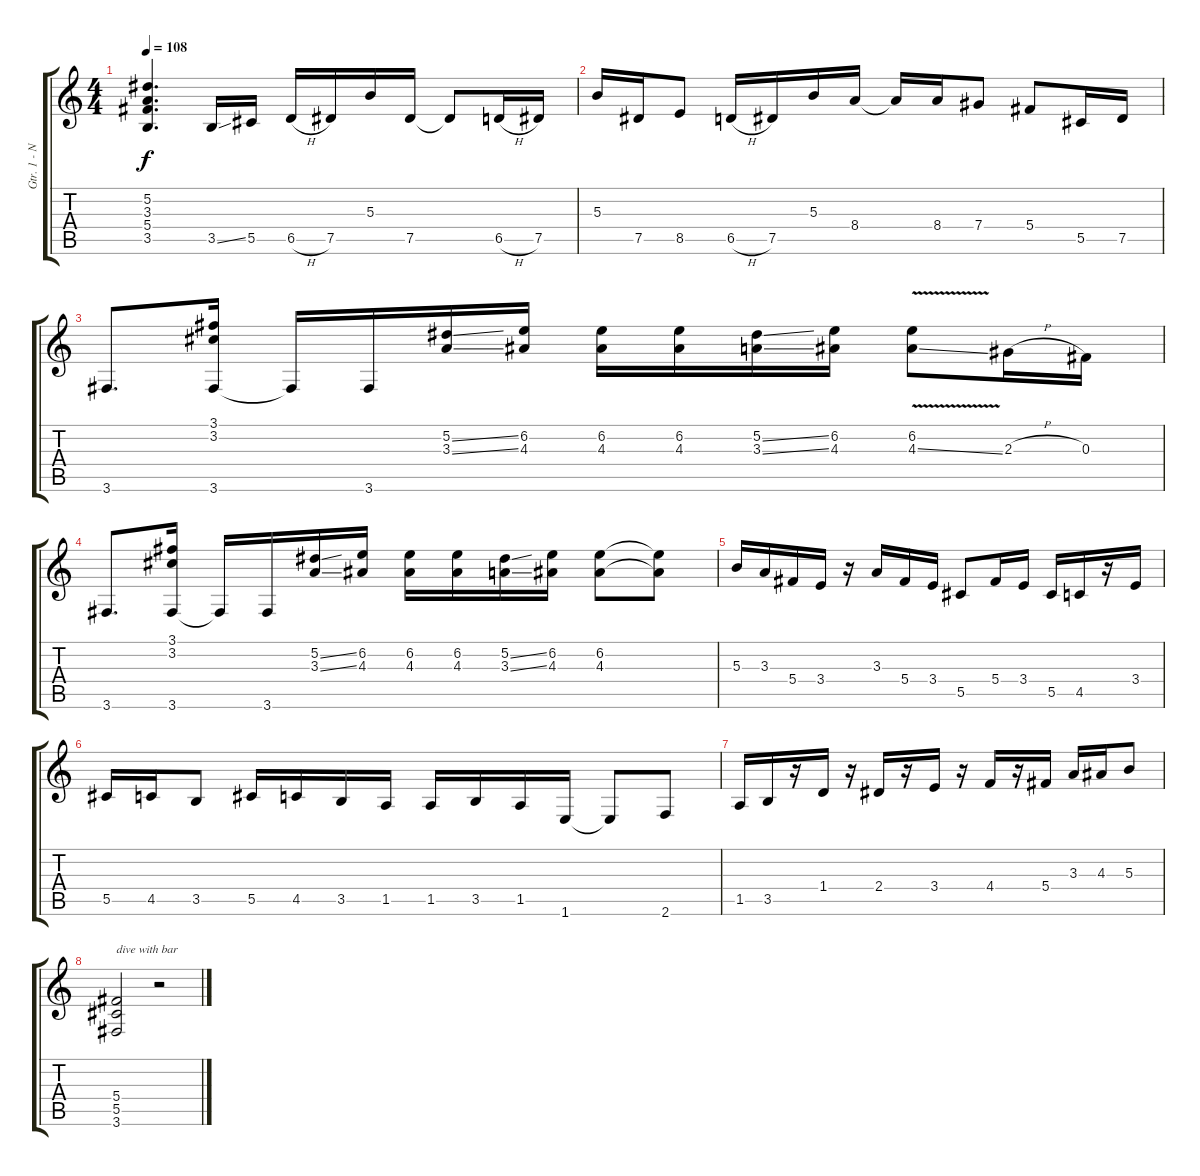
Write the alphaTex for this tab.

\track ("Gtr. 1 - Nuno" "Gtr. 1 - N") {instrument distortionguitar}
\staff {score tabs}
\tuning (Eb4 Bb3 Gb3 Db3 Ab2 Eb2) {hide}
\ts (4 4)
\tempo 108
\clef g2
\ks c
(5.2 3.3 5.4 3.5).4{d dy f} 3.5{ss}.16 5.5.16 6.5{h}.16 7.5.16 5.3.16 7.5.16 7.5{t}.8 6.5{h}.16 7.5.16 |
5.3.16 7.5.16 8.5.8 6.5{h}.16 7.5.16 5.3.16 8.4.16 8.4{t}.16 8.4.16 7.4.8 5.4.8 5.5.16 7.5.16 |
3.6.8{d} (3.1 3.2 3.6).16 3.6{t}.16 3.6.16 (5.2{ss} 3.3{ss}).16 (6.2 4.3).16 (6.2 4.3).16 (6.2 4.3).16 (5.2{ss} 3.3{ss}).16 (6.2 4.3).16 (6.2{v} 4.3{v ss}).8 2.3{h}.16 0.3.16 |
3.6.8{d} (3.1 3.2 3.6).16 3.6{t}.16 3.6.16 (5.2{ss} 3.3{ss}).16 (6.2 4.3).16 (6.2 4.3).16 (6.2 4.3).16 (5.2{ss} 3.3{ss}).16 (6.2 4.3).16 (6.2 4.3).8 (6.2{t} 4.3{t}).8 |
5.3.16 3.3.16 5.4.16 3.4.16 r.16 3.3.16 5.4.16 3.4.16 5.5.8 5.4.16 3.4.16 5.5.16 4.5.16 r.16 3.4.16 |
5.5.16 4.5.16 3.5.8 5.5.16 4.5.16 3.5.16 1.5.16 1.5.16 3.5.16 1.5.16 1.6.16 1.6{t}.8 2.6.8 |
1.5.16 3.5.16 r.16 1.4.16 r.16 2.4.16 r.16 3.4.16 r.16 4.4.16 r.16 5.4.16 3.3.16 4.3.16 5.3.8 |
(5.4 5.5 3.6).2{txt "dive with bar"} r.2
